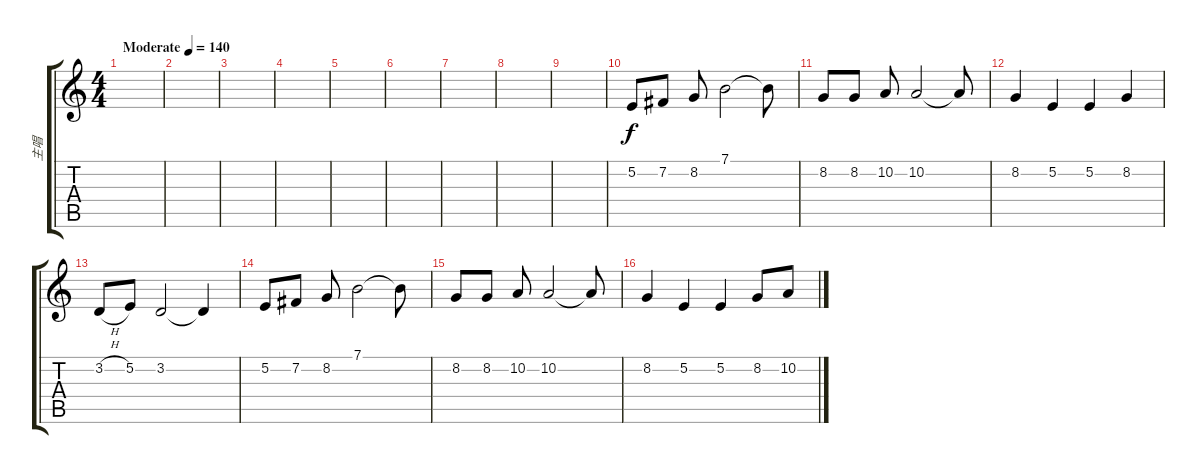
\track ("主唱" "主唱") {instrument lead3calliope}
\staff {score tabs}
\tuning (E4 B3 G3 D3 A2 E2) {hide}
\ts (4 4)
\tempo (140 "Moderate")
\clef g2
\ks c
|
|
|
|
|
|
|
|
|
5.2.8 7.2.8 8.2.8 7.1.2 7.1{t}.8 |
8.2.8 8.2.8 10.2.8 10.2.2 10.2{t}.8 |
8.2.4 5.2.4 5.2.4 8.2.4 |
3.2{h}.8 5.2.8 3.2.2 3.2{t}.4 |
5.2.8 7.2.8 8.2.8 7.1.2 7.1{t}.8 |
8.2.8 8.2.8 10.2.8 10.2.2 10.2{t}.8 |
8.2.4 5.2.4 5.2.4 8.2.8 10.2.8
